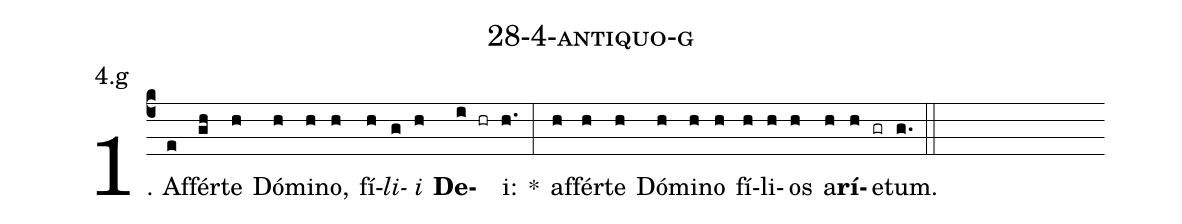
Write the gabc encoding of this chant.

name: 28-4-antiquo-g;
annotation: 4.g;
%%
(c4)1. Af(e)fér(gh)te(h) Dó(h)mi(h)no,(h) fí(h)<i>li</i>(g)<i>i</i>(h) <b>De</b>(i hr)i:(h.) *(:) af(h)fér(h)te(h) Dó(h)mi(h)no(h) fí(h)li(h)os(h) a(h)<b>rí</b>(h)e(gr)tum.(g.) (::)
